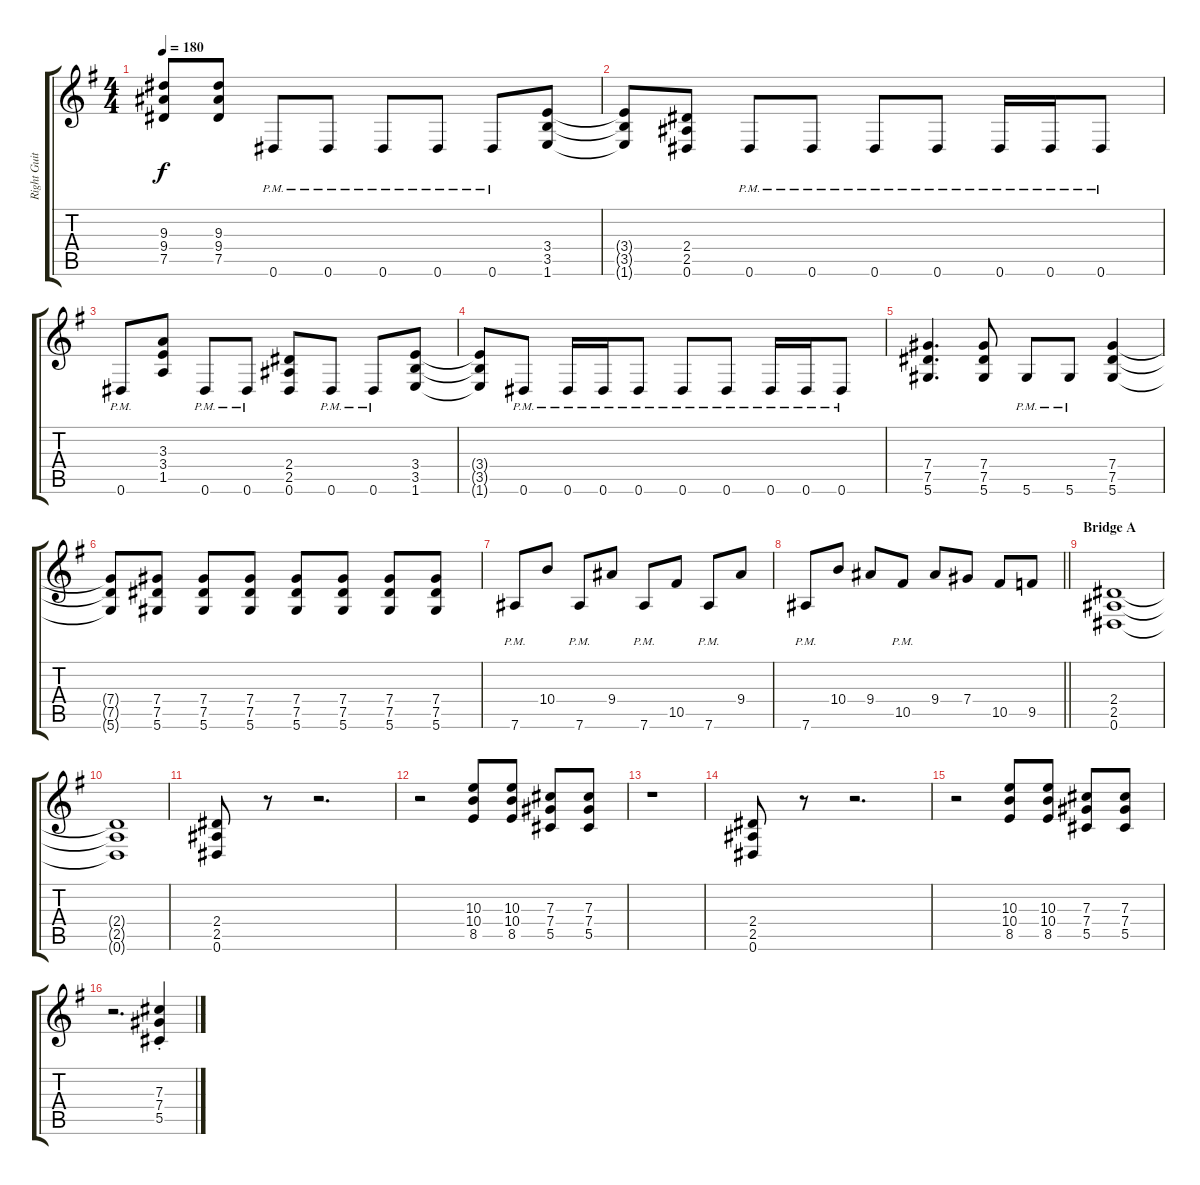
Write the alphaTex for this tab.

\track ("Right Guitar" "Right Guit") {instrument distortionguitar}
\staff {score tabs}
\tuning (Eb4 Bb3 Gb3 Db3 Ab2 Eb2) {hide}
\ts (4 4)
\tempo 180
\clef g2
\ks g
(9.3 9.4 7.5).8{dy f} (9.3 9.4 7.5).8 0.6{pm}.8 0.6{pm}.8 0.6{pm}.8 0.6{pm}.8 0.6{pm}.8 (3.4 3.5 1.6).8 |
(3.4{t} 3.5{t} 1.6{t}).8 (2.4 2.5 0.6).8 0.6{pm}.8 0.6{pm}.8 0.6{pm}.8 0.6{pm}.8 0.6{pm}.16 0.6{pm}.16 0.6{pm}.8 |
0.6{pm}.8 (3.3 3.4 1.5).8 0.6{pm}.8 0.6{pm}.8 (2.4 2.5 0.6).8 0.6{pm}.8 0.6{pm}.8 (3.4 3.5 1.6).8 |
(3.4{t} 3.5{t} 1.6{t}).8 0.6{pm}.8 0.6{pm}.16 0.6{pm}.16 0.6{pm}.8 0.6{pm}.8 0.6{pm}.8 0.6{pm}.16 0.6{pm}.16 0.6{pm}.8 |
(7.4 7.5 5.6).4{d} (7.4 7.5 5.6).8 5.6{pm}.8 5.6{pm}.8 (7.4 7.5 5.6).4 |
(7.4{t} 7.5{t} 5.6{t}).8 (7.4 7.5 5.6).8 (7.4 7.5 5.6).8 (7.4 7.5 5.6).8 (7.4 7.5 5.6).8 (7.4 7.5 5.6).8 (7.4 7.5 5.6).8 (7.4 7.5 5.6).8 |
7.6{pm}.8 10.4.8 7.6{pm}.8 9.4.8 7.6{pm}.8 10.5.8 7.6{pm}.8 9.4.8 |
\barLineRight lightlight
7.6{pm}.8 10.4.8 9.4.8 10.5{pm}.8 9.4.8 7.4.8 10.5.8 9.5.8 |
\section ("" "Bridge A")
(2.4 2.5 0.6).1 |
(2.4{t} 2.5{t} 0.6{t}).1 |
(2.4 2.5 0.6).8 r.8 r.2{d} |
r.2 (10.3 10.4 8.5).8 (10.3 10.4 8.5).8 (7.3 7.4 5.5).8 (7.3 7.4 5.5).8 |
r.1 |
(2.4 2.5 0.6).8 r.8 r.2{d} |
r.2 (10.3 10.4 8.5).8 (10.3 10.4 8.5).8 (7.3 7.4 5.5).8 (7.3 7.4 5.5).8 |
r.2{d} (7.3{st} 7.4{st} 5.5{st}).4
